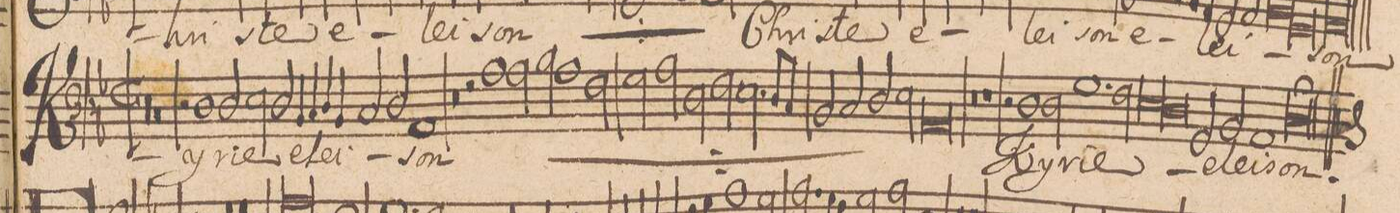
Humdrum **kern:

**kern	**text
*I"BASSVS.	*
*clefF3	*
*k[b-]	*
*met(c|)	*
*M2/1	*
=34||	=34||
*M2/1	*
*met(c|)	*
00r	.
=35-	=35-
=36-	=36-
0rF	.
=37-	=37-
2r	.
1F\	Ky-
2F/	-ri-
=38-	=38-
2G\	-e
2F/	.
4D/	e-
4E/	.
4F/	-lei-
4D/	.
=39-	=39-
2E/	.
2F/	.
1C/	-son
=40-	=40-
0r	.
=41-	=41-
2rA	.
*	*ij
1c\	Ky-
2c\	-ri-
=42-	=42-
2d\	-e
1c\	e-
2A\	.
=43-	=43-
2B-\	.
2c\	.
2F\	.
2A\	.
=44-	=44-
2.G\	-lei-
8F/L	.
8E/J	.
2D/	.
2E/	.
=45-	=45-
2F/	.
2G\	.
0C/	-son
*	*Xij
=46-	=46-
0r	.
=47-	=47-
1r	.
=48-	=48-
2r	.
1F\	Ky-
2F\	-ri-
=49-	=49-
1.B-\	-e
2A\	.
=50-	=50-
*lig	*
1G\	.
1F\	.
*Xlig	*
=51-	=51-
2BB-/	e-
2D/	.
1C/	-lei-
=52-	=52-
0F\;	-son.
==	==
*-	*-
